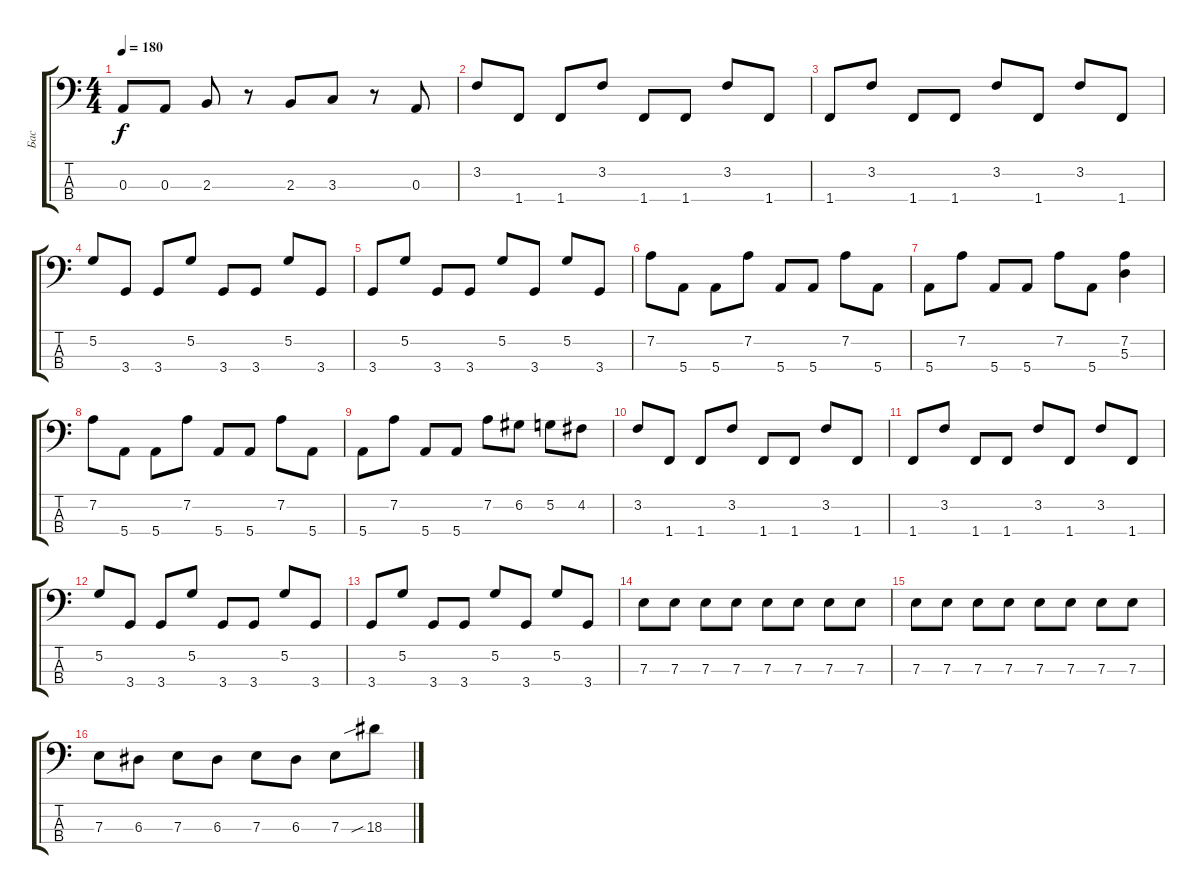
\track ("Бас" "Бас") {instrument distortionguitar}
\staff {score tabs}
\tuning (G2 D2 A1 E1) {hide}
\ts (4 4)
\tempo 180
\clef f4
\ks c
0.3.8{dy f} 0.3.8 2.3.8 r.8 2.3.8 3.3.8 r.8 0.3.8 |
3.2.8 1.4.8 1.4.8 3.2.8 1.4.8 1.4.8 3.2.8 1.4.8 |
1.4.8 3.2.8 1.4.8 1.4.8 3.2.8 1.4.8 3.2.8 1.4.8 |
5.2.8 3.4.8 3.4.8 5.2.8 3.4.8 3.4.8 5.2.8 3.4.8 |
3.4.8 5.2.8 3.4.8 3.4.8 5.2.8 3.4.8 5.2.8 3.4.8 |
7.2.8 5.4.8 5.4.8 7.2.8 5.4.8 5.4.8 7.2.8 5.4.8 |
5.4.8 7.2.8 5.4.8 5.4.8 7.2.8 5.4.8 (7.2 5.3).4 |
7.2.8 5.4.8 5.4.8 7.2.8 5.4.8 5.4.8 7.2.8 5.4.8 |
5.4.8 7.2.8 5.4.8 5.4.8 7.2.8 6.2.8 5.2.8 4.2.8 |
3.2.8 1.4.8 1.4.8 3.2.8 1.4.8 1.4.8 3.2.8 1.4.8 |
1.4.8 3.2.8 1.4.8 1.4.8 3.2.8 1.4.8 3.2.8 1.4.8 |
5.2.8 3.4.8 3.4.8 5.2.8 3.4.8 3.4.8 5.2.8 3.4.8 |
3.4.8 5.2.8 3.4.8 3.4.8 5.2.8 3.4.8 5.2.8 3.4.8 |
7.3.8 7.3.8 7.3.8 7.3.8 7.3.8 7.3.8 7.3.8 7.3.8 |
7.3.8 7.3.8 7.3.8 7.3.8 7.3.8 7.3.8 7.3.8 7.3.8 |
7.3.8 6.3.8 7.3.8 6.3.8 7.3.8 6.3.8 7.3.8 18.3{sib}.8
